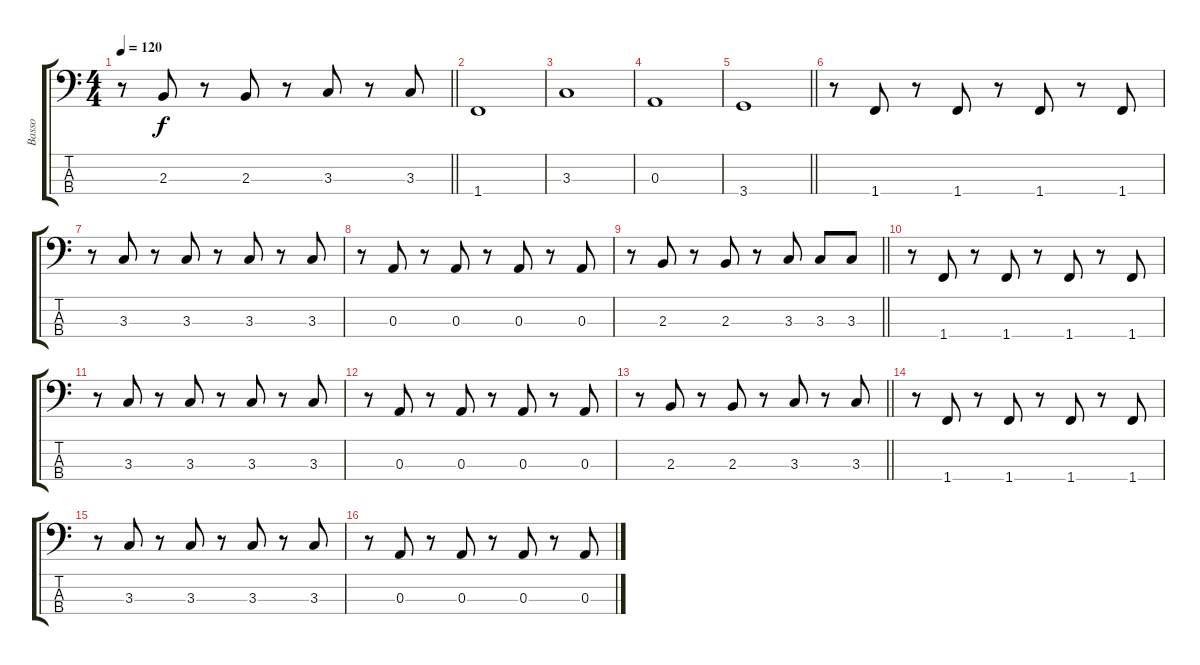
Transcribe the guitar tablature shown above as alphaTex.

\track ("Basso" "Basso") {instrument fretlessbass}
\staff {score tabs}
\tuning (G2 D2 A1 E1) {hide}
\ts (4 4)
\tempo 120
\clef f4
\barLineRight lightlight
\ks c
r.8{dy f} 2.3.8 r.8 2.3.8 r.8 3.3.8 r.8 3.3.8 |
1.4.1 |
3.3.1 |
0.3.1 |
\barLineRight lightlight
3.4.1 |
r.8 1.4.8 r.8 1.4.8 r.8 1.4.8 r.8 1.4.8 |
r.8 3.3.8 r.8 3.3.8 r.8 3.3.8 r.8 3.3.8 |
r.8 0.3.8 r.8 0.3.8 r.8 0.3.8 r.8 0.3.8 |
\barLineRight lightlight
r.8 2.3.8 r.8 2.3.8 r.8 3.3.8 3.3.8 3.3.8 |
r.8 1.4.8 r.8 1.4.8 r.8 1.4.8 r.8 1.4.8 |
r.8 3.3.8 r.8 3.3.8 r.8 3.3.8 r.8 3.3.8 |
r.8 0.3.8 r.8 0.3.8 r.8 0.3.8 r.8 0.3.8 |
\barLineRight lightlight
r.8 2.3.8 r.8 2.3.8 r.8 3.3.8 r.8 3.3.8 |
r.8 1.4.8 r.8 1.4.8 r.8 1.4.8 r.8 1.4.8 |
r.8 3.3.8 r.8 3.3.8 r.8 3.3.8 r.8 3.3.8 |
r.8 0.3.8 r.8 0.3.8 r.8 0.3.8 r.8 0.3.8
